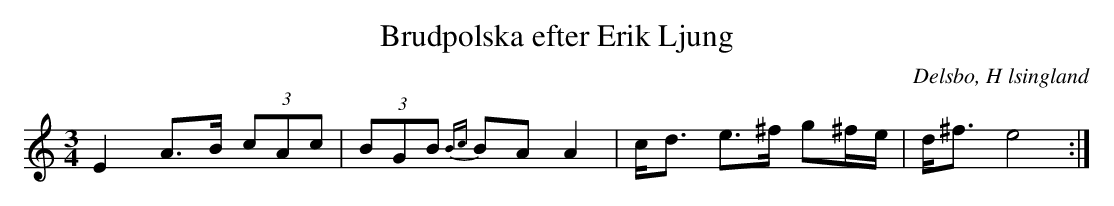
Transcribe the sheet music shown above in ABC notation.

X:1
T: Brudpolska efter Erik Ljung
O: Delsbo, H lsingland
M: 3/4
L: 1/8
K: Am
E2 A>B (3cAc| (3BGB {Bc}BA A2|c<d e>^f g^f/e/|d<^f e4 :|
